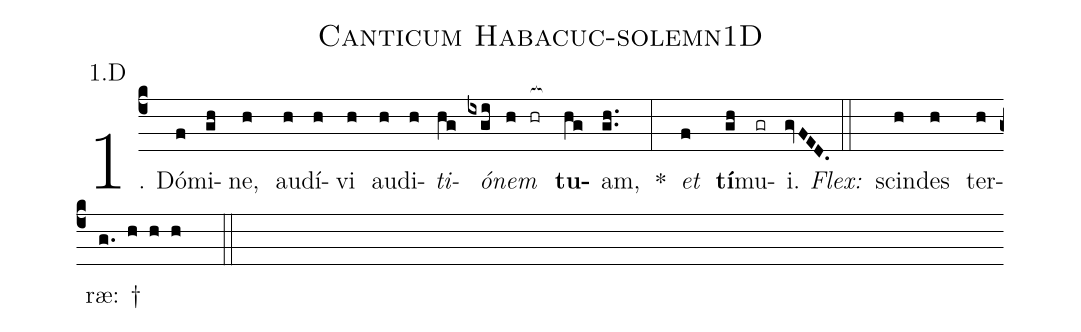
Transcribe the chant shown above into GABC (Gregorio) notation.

name: Canticum Habacuc-solemn1D;
annotation: 1.D;
%%
(c4)1. Dó(f)mi(gh)ne,(h) au(h)dí(h)vi(h) au(h)di(h)<i>ti</i>(hg)<i>ó</i>(ixgi)<i>nem</i>(h hr[ocb:1{]) <b>tu</b>(hg[ocb:0}])am,(gh..) *(:) <i>et</i>(f) <b>tí</b>(gh)mu(gr)i.(gvFED.) (::)
<i>Flex:</i>()  scin(h)des(h) ter(h)ræ: †(g. h h h  ::)
